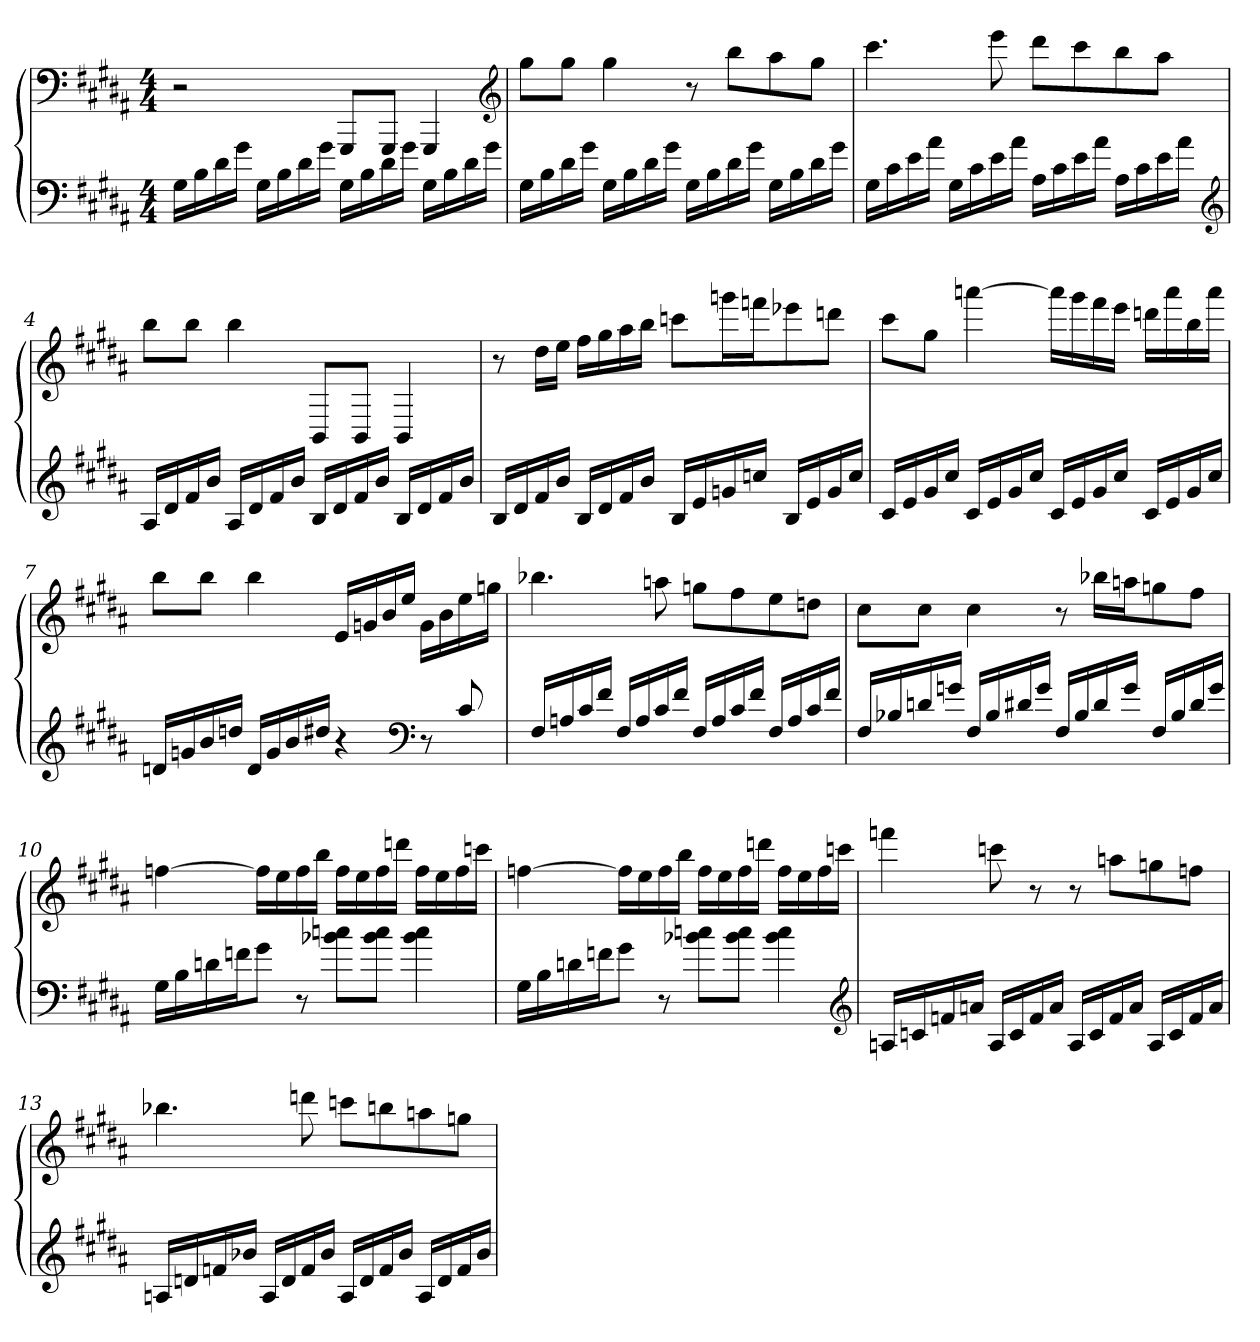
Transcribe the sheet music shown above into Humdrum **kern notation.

**kern	**kern
*part1	*part1
*staff2	*staff1
*clefF4	*clefF4
*k[f#c#g#d#a#]	*k[f#c#g#d#a#]
*g#:	*g#:
*M4/4	*M4/4
=1	=1
16G#\LL	2r
16B\	.
16d#\	.
16g#\JJ	.
16G#\LL	.
16B\	.
16d#\	.
16g#\JJ	.
16G#\LL	8GGG#/L
16B\	.
16d#\	8GGG#/J
16g#\JJ	.
16G#\LL	4GGG#/
16B\	.
16d#\	.
16g#\JJ	.
*	*clefG2
=2	=2
16G#\LL	8gg#\L
16B\	.
16d#\	8gg#\J
16g#\JJ	.
16G#\LL	4gg#\
16B\	.
16d#\	.
16g#\JJ	.
16G#\LL	8r
16B\	.
16d#\	8bb\L
16g#\JJ	.
16G#\LL	8aa#\
16B\	.
16d#\	8gg#\J
16g#\JJ	.
=3	=3
16G#\LL	4.ccc#\
16c#\	.
16e\	.
16a#\JJ	.
16G#\LL	.
16c#\	.
16e\	8eee\
16a#\JJ	.
16A#\LL	8ddd#\L
16c#\	.
16e\	8ccc#\
16a#\JJ	.
16A#\LL	8bb\
16c#\	.
16e\	8aa#\J
16a#\JJ	.
*clefG2	*
=4	=4
16A#/LL	8bb\L
16d#/	.
16f#/	8bb\J
16b/JJ	.
16A#/LL	4bb\
16d#/	.
16f#/	.
16b/JJ	.
16B/LL	8BB/L
16d#/	.
16f#/	8BB/J
16b/JJ	.
16B/LL	4BB/
16d#/	.
16f#/	.
16b/JJ	.
=5	=5
16B/LL	8r
16d#/	.
16f#/	16dd#\LL
16b/JJ	16ee\JJ
16B/LL	16ff#\LL
16d#/	16gg#\
16f#/	16aa#\
16b/JJ	16bb\JJ
16B/LL	8cccn\L
16e/	.
16gn/	16gggn\L
16ccn/JJ	16fffn\J
16B/LL	8eee-X\
16e/	.
16g/	8dddn\J
16cc/JJ	.
=6	=6
16c#/LL	8ccc#\L
16e/	.
16g#/	8gg#\J
16cc#/JJ	.
16c#/LL	[4aaan\
16e/	.
16g#/	.
16cc#/JJ	.
16c#/LL	16aaa\LL]
16e/	16ggg#\
16g#/	16fff#\
16cc#/JJ	16eee\JJ
16c#/LL	16dddn\LL
16e/	16aaa\
16g#/	16bb\
16cc#/JJ	16aaa\JJ
=7	=7
16dn/LL	8bb\L
16gn/	.
16b/	8bb\J
16ddn/JJ	.
16d/LL	4bb\
16g/	.
16b/	.
16dd#X/JJ	.
4r	16e/LL
.	16gn/
.	16b/
.	16ee/JJ
*clefF4	*
8r	16g\LL
.	16b\
8c#/	16ee\
.	16ggn\JJ
=8	=8
16F#/LL	4.bb-X\
16An/	.
16c#/	.
16f#/JJ	.
16F#/LL	.
16A/	.
16c#/	8aan\
16f#/JJ	.
16F#/LL	8ggn\L
16A/	.
16c#/	8ff#\
16f#/JJ	.
16F#/LL	8ee\
16A/	.
16c#/	8ddn\J
16f#/JJ	.
=9	=9
16F#/LL	8cc#\L
16B-X/	.
16dn/	8cc#\J
16gn/JJ	.
16F#/LL	4cc#\
16B-/	.
16d#X/	.
16g/JJ	.
16F#/LL	8r
16B-/	.
16d#/	16bb-X\LL
16g/JJ	16aan\J
16F#/LL	8ggn\
16B-/	.
16d#/	8ff#\J
16g/JJ	.
=10	=10
16G#\LL	[4ffn\
16B\	.
16dn\	.
16fn\J	.
8g#\J	16ff\LL]
.	16ee\
8r	16ff\
.	16bb\JJ
8b-X\ 8ccn\L	16ff\LL
.	16ee\
8b-\ 8cc\J	16ff\
.	16dddn\JJ
4b-\ 4cc\	16ff\LL
.	16ee\
.	16ff\
.	16cccn\JJ
=11	=11
16G#\LL	[4ffn\
16B\	.
16dn\	.
16fn\J	.
8g#\J	16ff\LL]
.	16ee\
8r	16ff\
.	16bb\JJ
8b-X\ 8ccn\L	16ff\LL
.	16ee\
8b-\ 8cc\J	16ff\
.	16dddn\JJ
4b-\ 4cc\	16ff\LL
.	16ee\
.	16ff\
.	16cccn\JJ
*clefG2	*
=12	=12
16An/LL	4fffn\
16cn/	.
16fn/	.
16an/JJ	.
16A/LL	8cccn\
16c/	.
16f/	8r
16a/JJ	.
16A/LL	8r
16c/	.
16f/	8aan\L
16a/JJ	.
16A/LL	8ggn\
16c/	.
16f/	8ffn\J
16a/JJ	.
=13	=13
16An/LL	4.bb-X\
16dn/	.
16fn/	.
16b-X/JJ	.
16A/LL	.
16d/	.
16f/	8dddn\
16b-/JJ	.
16A/LL	8cccn\L
16d/	.
16f/	8bbn\
16b-/JJ	.
16A/LL	8aan\
16d/	.
16f/	8ggn\J
16b-/JJ	.
=	=
*-	*-
